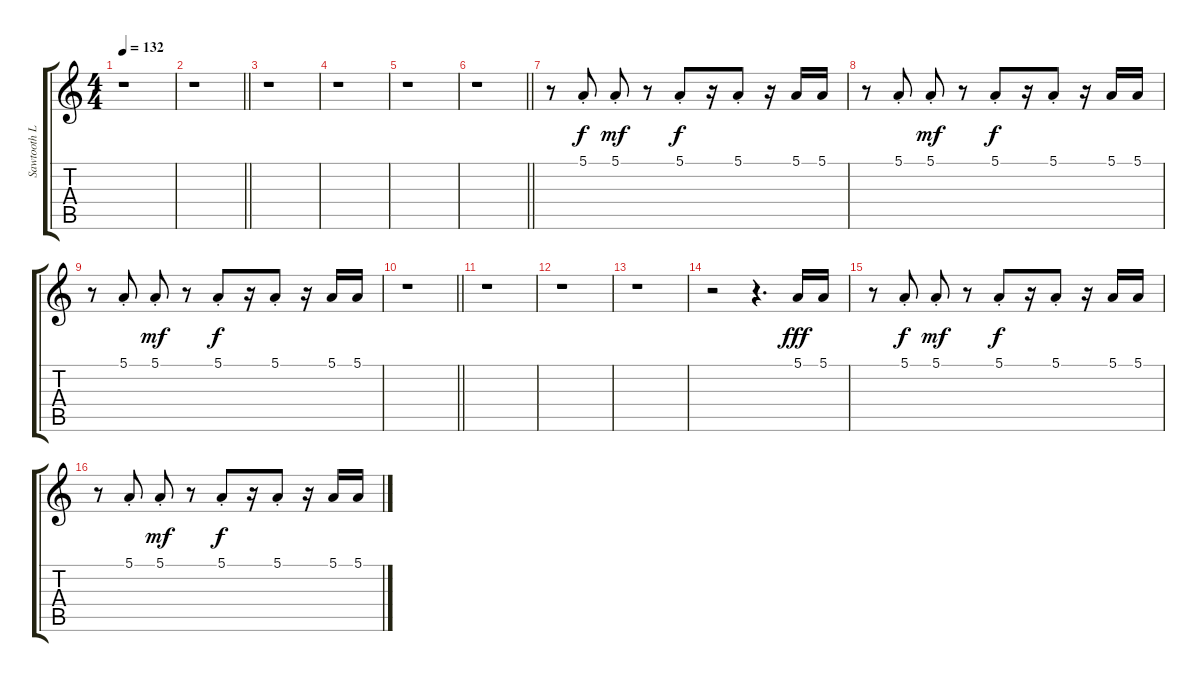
\track ("Sawtooth Lead II" "Sawtooth L") {instrument lead2sawtooth}
\staff {score tabs}
\tuning (E4 B3 G3 D3 A2 E2) {hide}
\ts (4 4)
\tempo 132
\clef g2
\ks c
r.1{dy f} |
\barLineRight lightlight
r.1 |
\section ("" "")
r.1 |
r.1 |
r.1 |
\barLineRight lightlight
r.1 |
\section ("" "")
r.8{volume 12} 5.1{st}.8 5.1{st}.8{dy mf} r.8 5.1{st}.8{dy f} r.16 5.1{st}.8 r.16 5.1.16 5.1.16 |
r.8 5.1{st}.8 5.1{st}.8{dy mf} r.8 5.1{st}.8{dy f} r.16 5.1{st}.8 r.16 5.1.16 5.1.16 |
r.8 5.1{st}.8 5.1{st}.8{dy mf} r.8 5.1{st}.8{dy f} r.16 5.1{st}.8 r.16 5.1.16 5.1.16 |
\barLineRight lightlight
r.1 |
\section ("" "")
r.1 |
r.1 |
r.1 |
r.2 r.4{d} 5.1.16{dy fff} 5.1.16 |
r.8 5.1{st}.8{dy f} 5.1{st}.8{dy mf} r.8 5.1{st}.8{dy f} r.16 5.1{st}.8 r.16 5.1.16 5.1.16 |
r.8 5.1{st}.8 5.1{st}.8{dy mf} r.8 5.1{st}.8{dy f} r.16 5.1{st}.8 r.16 5.1.16 5.1.16
